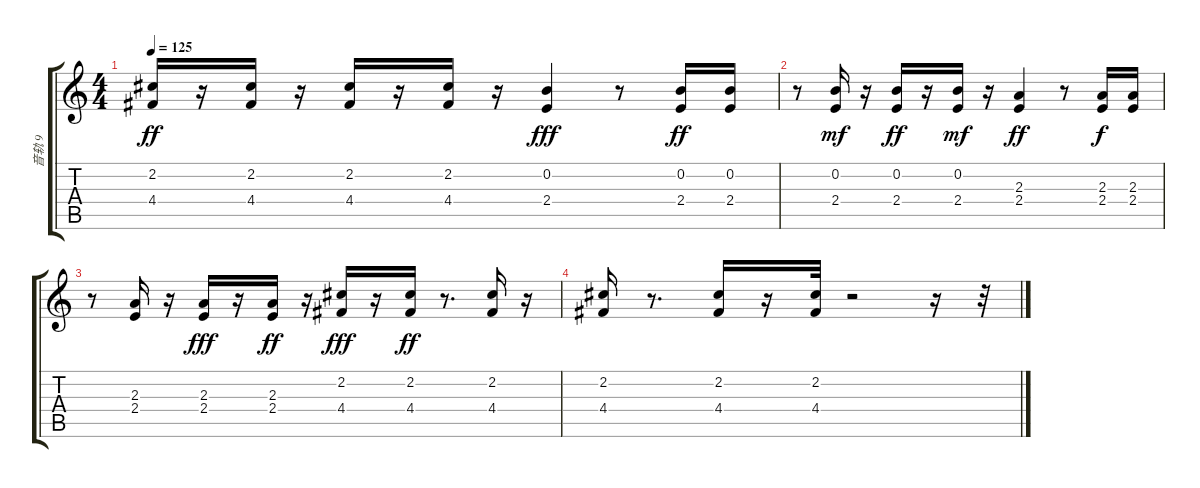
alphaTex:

\track ("音轨 9" "音轨 9") {instrument distortionguitar}
\staff {score tabs}
\tuning (E4 B3 G3 D3 A2 E2) {hide}
\ts (4 4)
\tempo 125
\clef g2
\ks c
(2.2 4.4).16{dy ff} r.16 (2.2 4.4).16 r.16 (2.2 4.4).16 r.16 (2.2 4.4).16 r.16 (0.2 2.4).4{dy fff} r.8 (0.2 2.4).16{dy ff} (0.2 2.4).16 |
r.8 (0.2 2.4).16{dy mf} r.16 (0.2 2.4).16{dy ff} r.16 (0.2 2.4).16{dy mf} r.16 (2.3 2.4).4{dy ff} r.8 (2.3 2.4).16{dy f} (2.3 2.4).16 |
r.8 (2.3 2.4).16 r.16 (2.3 2.4).16{dy fff} r.16 (2.3 2.4).16{dy ff} r.16 (2.2 4.4).16{dy fff} r.16 (2.2 4.4).16{dy ff} r.8{d} (2.2 4.4).16 r.16 |
(2.2 4.4).16 r.8{d} (2.2 4.4).16 r.16 (2.2 4.4).32 r.2 r.16 r.32
